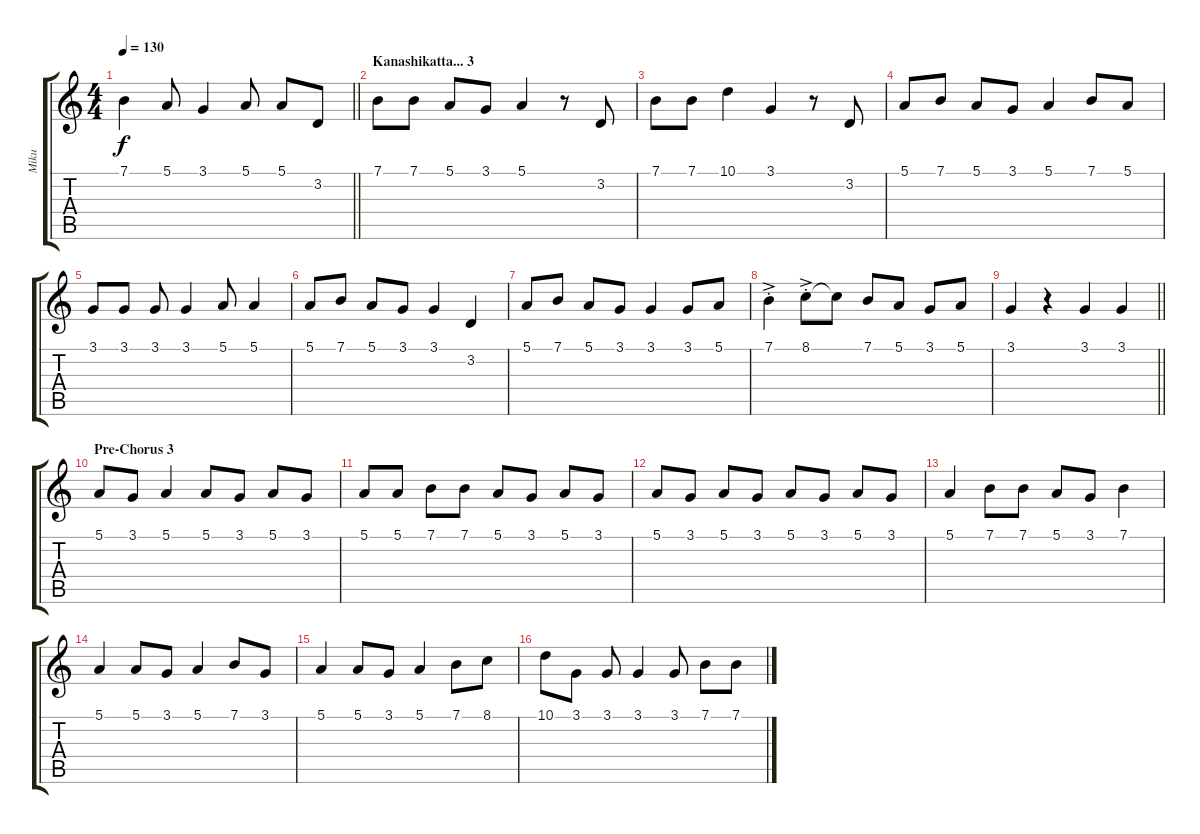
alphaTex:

\track ("Miku" "Miku") {instrument stringensemble1}
\staff {score tabs}
\tuning (E4 B3 G3 D3 A2 E2) {hide}
\ts (4 4)
\tempo 130
\clef g2
\barLineRight lightlight
\ks c
7.1.4{dy f} 5.1.8 3.1.4 5.1.8 5.1.8 3.2.8 |
\section ("" "Kanashikatta... 3")
7.1.8 7.1.8 5.1.8 3.1.8 5.1.4 r.8 3.2.8 |
7.1.8 7.1.8 10.1.4 3.1.4 r.8 3.2.8 |
5.1.8 7.1.8 5.1.8 3.1.8 5.1.4 7.1.8 5.1.8 |
3.1.8 3.1.8 3.1.8 3.1.4 5.1.8 5.1.4 |
5.1.8 7.1.8 5.1.8 3.1.8 3.1.4 3.2.4 |
5.1.8 7.1.8 5.1.8 3.1.8 3.1.4 3.1.8 5.1.8 |
7.1{ac st}.4 8.1{ac st}.8 8.1{t}.8 7.1.8 5.1.8 3.1.8 5.1.8 |
\barLineRight lightlight
3.1.4 r.4 3.1.4 3.1.4 |
\section ("" "Pre-Chorus 3")
5.1.8 3.1.8 5.1.4 5.1.8 3.1.8 5.1.8 3.1.8 |
5.1.8 5.1.8 7.1.8 7.1.8 5.1.8 3.1.8 5.1.8 3.1.8 |
5.1.8 3.1.8 5.1.8 3.1.8 5.1.8 3.1.8 5.1.8 3.1.8 |
5.1.4 7.1.8 7.1.8 5.1.8 3.1.8 7.1.4 |
5.1.4 5.1.8 3.1.8 5.1.4 7.1.8 3.1.8 |
5.1.4 5.1.8 3.1.8 5.1.4 7.1.8 8.1.8 |
10.1.8 3.1.8 3.1.8 3.1.4 3.1.8 7.1.8 7.1.8
